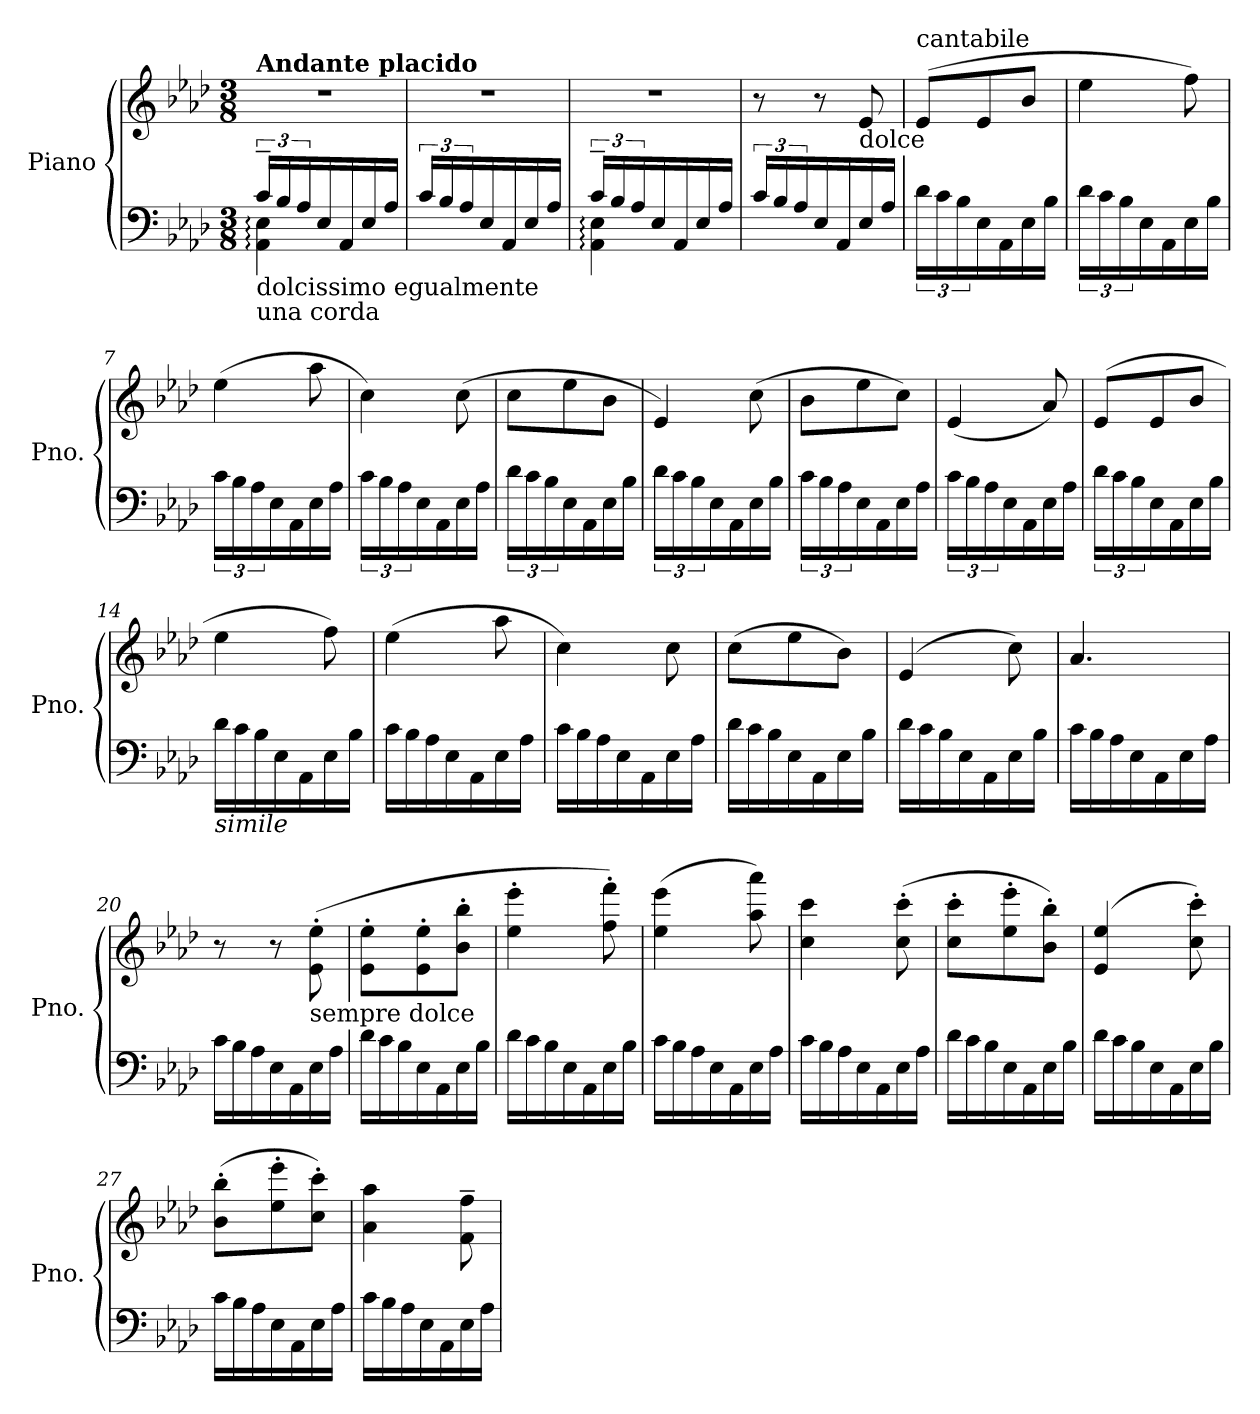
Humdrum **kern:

**kern	**kern	**dynam
*part1	*part1	*part1
*staff2	*staff1	*staff1/2
*I"Piano	*	*
*I'Pno.	*	*
*clefF4	*clefG2	*
*k[b-e-a-d-]	*k[b-e-a-d-]	*
*M3/8	*M3/8	*
=1	=1	=1
*^	*	*
!	!	!LO:TX:a:B:t=Andante placido	!
!LO:TX:b:t=dolcissimo egualmente	!	!	!
!LO:TX:b:t=una corda	!	!	!
!	!	!	!LO:DY:b=2
24c~/LL	4AA-\: 4E-\:	4.r	other-dynamics
24B-/	.	.	.
24A-/	.	.	.
16E-/	.	.	.
16AA-/	.	.	.
16E-/	8ryy	.	.
16A-/JJ	.	.	.
*v	*v	*	*
=2	=2	=2
24c/LL	4.r	.
24B-/	.	.
24A-/	.	.
16E-/	.	.
16AA-/	.	.
16E-/	.	.
16A-/JJ	.	.
=3	=3	=3
*^	*	*
24c~/LL	4AA-\: 4E-\:	4.r	.
24B-/	.	.	.
24A-/	.	.	.
16E-/	.	.	.
16AA-/	.	.	.
16E-/	8ryy	.	.
16A-/JJ	.	.	.
*v	*v	*	*
=4	=4	=4
24c/LL	8r	.
24B-/	.	.
24A-/	.	.
16E-/	8r	.
16AA-/	.	.
!	!LO:TX:b:t=dolce	!
16E-/	8e-/	.
16A-/JJ	.	.
=5	=5	=5
!	!LO:TX:a:t=cantabile	!
24d-\LL	(8e-/L	.
24c\	.	.
24B-\	.	.
16E-\	8e-/	.
16AA-\	.	.
16E-\	8b-/J	.
16B-\JJ	.	.
=6	=6	=6
24d-\LL	4ee-\	.
24c\	.	.
24B-\	.	.
16E-\	.	.
16AA-\	.	.
16E-\	8ff\)	.
16B-\JJ	.	.
!!LO:LB:g=z
=7	=7	=7
24c\LL	(4ee-\	.
24B-\	.	.
24A-\	.	.
16E-\	.	.
16AA-\	.	.
16E-\	8aa-\	.
16A-\JJ	.	.
=8	=8	=8
24c\LL	4cc\)	.
24B-\	.	.
24A-\	.	.
16E-\	.	.
16AA-\	.	.
16E-\	(8cc\	.
16A-\JJ	.	.
=9	=9	=9
24d-\LL	8cc\L	.
24c\	.	.
24B-\	.	.
16E-\	8ee-\	.
16AA-\	.	.
16E-\	8b-\J	.
16B-\JJ	.	.
=10	=10	=10
24d-\LL	4e-/)	.
24c\	.	.
24B-\	.	.
16E-\	.	.
16AA-\	.	.
16E-\	(8cc\	.
16B-\JJ	.	.
=11	=11	=11
24c\LL	8b-\L	.
24B-\	.	.
24A-\	.	.
16E-\	8ee-\	.
16AA-\	.	.
16E-\	8cc\J)	.
16A-\JJ	.	.
=12	=12	=12
24c\LL	(4e-/	.
24B-\	.	.
24A-\	.	.
16E-\	.	.
16AA-\	.	.
16E-\	8a-/)	.
16A-\JJ	.	.
!!LO:LB:g=z
=13	=13	=13
24d-\LL	(8e-/L	.
24c\	.	.
24B-\	.	.
16E-\	8e-/	.
16AA-\	.	.
16E-\	8b-/J	.
16B-\JJ	.	.
=14	=14	=14
*Xtuplet	*	*
!LO:TX:b:i:t=simile	!	!
24d-\LL	4ee-\	.
24c\	.	.
24B-\	.	.
16E-\	.	.
16AA-\	.	.
16E-\	8ff\)	.
16B-\JJ	.	.
=15	=15	=15
24c\LL	(4ee-\	.
24B-\	.	.
24A-\	.	.
16E-\	.	.
16AA-\	.	.
16E-\	8aa-\	.
16A-\JJ	.	.
=16	=16	=16
24c\LL	4cc\)	.
24B-\	.	.
24A-\	.	.
16E-\	.	.
16AA-\	.	.
16E-\	8cc\	.
16A-\JJ	.	.
=17	=17	=17
24d-\LL	(8cc\L	.
24c\	.	.
24B-\	.	.
16E-\	8ee-\	.
16AA-\	.	.
16E-\	8b-\J)	.
16B-\JJ	.	.
=18	=18	=18
24d-\LL	(4e-/	.
24c\	.	.
24B-\	.	.
16E-\	.	.
16AA-\	.	.
16E-\	8cc\)	.
16B-\JJ	.	.
!!LO:LB:g=z
=19	=19	=19
24c\LL	4.a-/	.
24B-\	.	.
24A-\	.	.
16E-\	.	.
16AA-\	.	.
16E-\	.	.
16A-\JJ	.	.
=20	=20	=20
24c\LL	8r	.
24B-\	.	.
24A-\	.	.
16E-\	8r	.
16AA-\	.	.
!	!LO:TX:b:t=sempre dolce	!
16E-\	(8e-\' 8ee-\'	.
16A-\JJ	.	.
=21	=21	=21
24d-\LL	8e-\' 8ee-\'L	.
24c\	.	.
24B-\	.	.
16E-\	8e-\' 8ee-\'	.
16AA-\	.	.
16E-\	8b-\' 8bb-\'J	.
16B-\JJ	.	.
=22	=22	=22
24d-\LL	4ee-\' 4eee-\'	.
24c\	.	.
24B-\	.	.
16E-\	.	.
16AA-\	.	.
16E-\	8ff\' 8fff\')	.
16B-\JJ	.	.
=23	=23	=23
24c\LL	(4ee-\ 4eee-\	.
24B-\	.	.
24A-\	.	.
16E-\	.	.
16AA-\	.	.
16E-\	8aa-\ 8aaa-\)	.
16A-\JJ	.	.
=24	=24	=24
24c\LL	4cc\ 4ccc\	.
24B-\	.	.
24A-\	.	.
16E-\	.	.
16AA-\	.	.
16E-\	(8cc\' 8ccc\'	.
16A-\JJ	.	.
!!LO:PB:g=z
=25	=25	=25
24d-\LL	8cc\' 8ccc\'L	.
24c\	.	.
24B-\	.	.
16E-\	8ee-\' 8eee-\'	.
16AA-\	.	.
16E-\	8b-\' 8bb-\'J)	.
16B-\JJ	.	.
=26	=26	=26
24d-\LL	(4e-/ 4ee-/	.
24c\	.	.
24B-\	.	.
16E-\	.	.
16AA-\	.	.
16E-\	8cc\' 8ccc\')	.
16B-\JJ	.	.
=27	=27	=27
24c\LL	(8b-\' 8bb-\'L	.
24B-\	.	.
24A-\	.	.
16E-\	8ee-\' 8eee-\'	.
16AA-\	.	.
16E-\	8cc\' 8ccc\'J)	.
16A-\JJ	.	.
=28	=28	=28
24c\LL	4a-\ 4aa-\	.
24B-\	.	.
24A-\	.	.
16E-\	.	.
16AA-\	.	.
16E-\	8f\~ 8ff\~	.
16A-\JJ	.	.
=	=	=
*-	*-	*-
